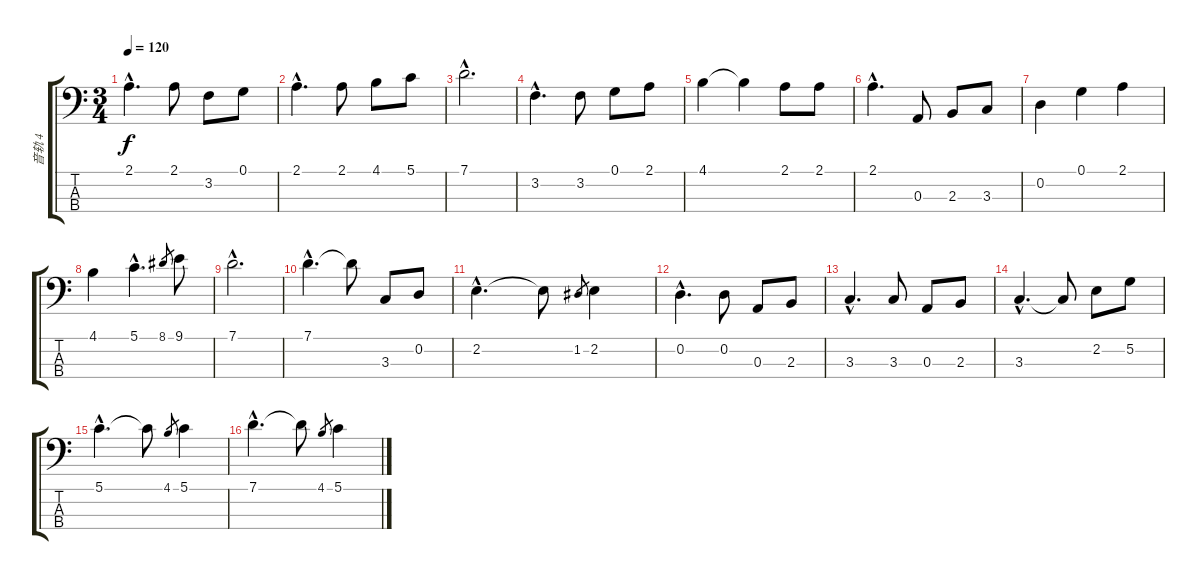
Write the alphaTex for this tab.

\track ("音轨 4" "音轨 4") {instrument electricbassfinger}
\staff {score tabs}
\tuning (G2 D2 A1 E1) {hide}
\ts (3 4)
\tempo 120
\clef f4
\ks c
2.1{hac}.4{d dy f} 2.1.8 3.2.8 0.1.8 |
2.1{hac}.4{d} 2.1.8 4.1.8 5.1.8 |
7.1{hac}.2{d} |
3.2{hac}.4{d} 3.2.8 0.1.8 2.1.8 |
4.1.4 4.1{t}.4 2.1.8 2.1.8 |
2.1{hac}.4{d} 0.3.8 2.3.8 3.3.8 |
0.2.4 0.1.4 2.1.4 |
4.1.4 5.1{hac}.4{d} 8.1.8{gr} 9.1.8 |
7.1{hac}.2{d} |
7.1{hac}.4{d} 7.1{t}.8 3.3.8 0.2.8 |
2.2{hac}.4{d} 2.2{t}.8 1.2.8{gr} 2.2.4 |
0.2{hac}.4{d} 0.2.8 0.3.8 2.3.8 |
3.3{hac}.4{d} 3.3.8 0.3.8 2.3.8 |
3.3{hac}.4{d} 3.3{t}.8 2.2.8 5.2.8 |
5.1{hac}.4{d} 5.1{t}.8 4.1.8{gr} 5.1.4 |
7.1{hac}.4{d} 7.1{t}.8 4.1.8{gr} 5.1.4
